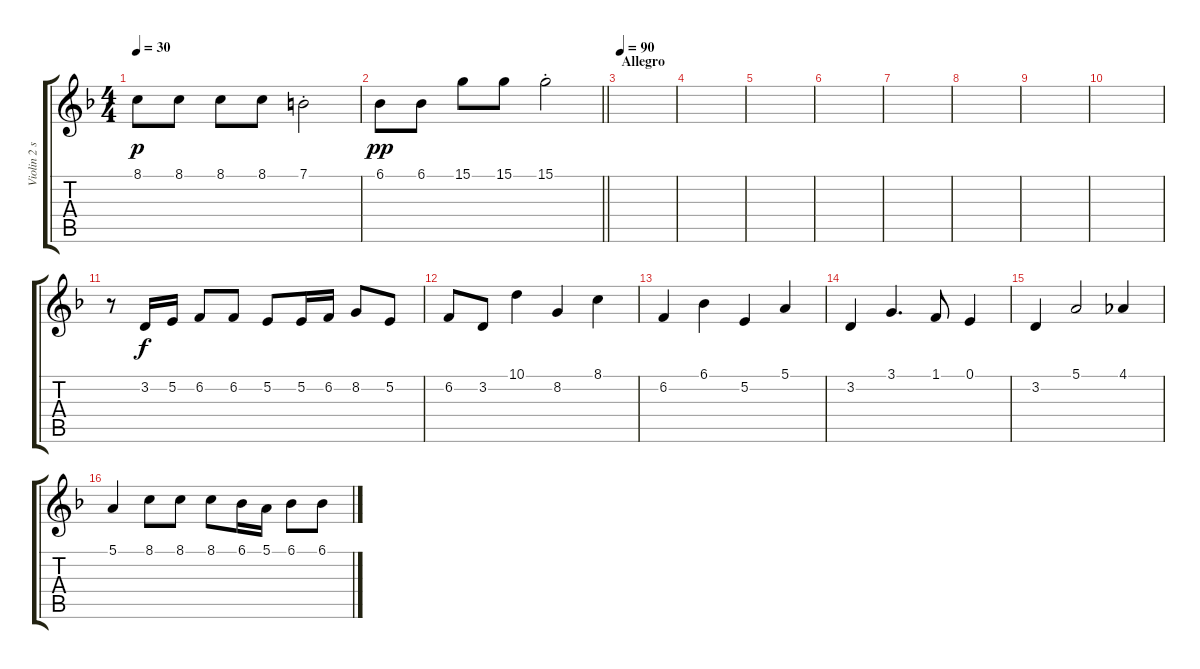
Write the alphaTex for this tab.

\track ("Violin 2 solo" "Violin 2 s") {instrument violin}
\staff {score tabs}
\tuning (E4 B3 G3 D3 A2 E2) {hide}
\ts (4 4)
\tempo 30
\clef g2
\ks f
8.1.8{dy p} 8.1.8 8.1.8 8.1.8 7.1{st}.2 |
\barLineRight lightlight
6.1.8{dy pp} 6.1.8 15.1.8 15.1.8 15.1{st}.2 |
\section ("" "Allegro")
\tempo 90
|
|
|
|
|
|
|
|
r.8 3.2.16{dy f} 5.2.16 6.2.8 6.2.8 5.2.8 5.2.16 6.2.16 8.2.8 5.2.8 |
6.2.8 3.2.8 10.1.4 8.2.4 8.1.4 |
6.2.4 6.1.4 5.2.4 5.1.4 |
3.2.4 3.1.4{d} 1.1.8 0.1.4 |
3.2.4 5.1.2 4.1.4 |
5.1.4 8.1.8 8.1.8 8.1.8 6.1.16 5.1.16 6.1.8 6.1.8
